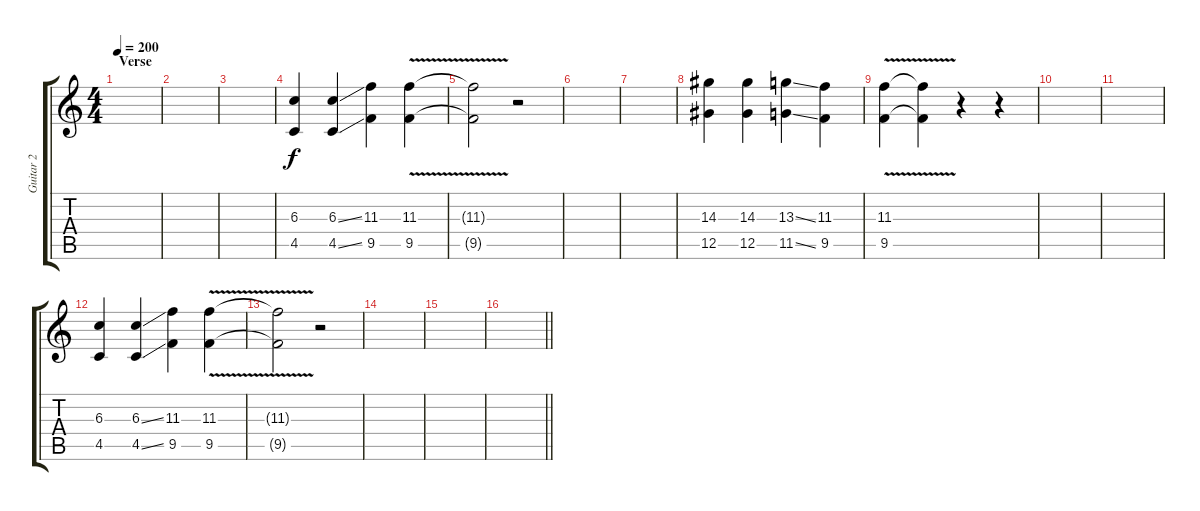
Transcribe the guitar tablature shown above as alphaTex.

\track ("Guitar 2" "Guitar 2") {instrument distortionguitar}
\staff {score tabs}
\tuning (Eb4 Bb3 Gb3 Db3 Ab2 Eb2) {hide}
\ts (4 4)
\section ("" "Verse")
\tempo 200
\clef g2
\ks c
|
|
|
(6.3 4.5).4 (6.3{ss} 4.5{ss}).4 (11.3 9.5).4 (11.3{v} 9.5{v}).4 |
(11.3{t} 9.5{t}).2 r.2 |
|
|
(14.3 12.5).4 (14.3 12.5).4 (13.3{ss} 11.5{ss}).4 (11.3 9.5).4 |
(11.3{v} 9.5{v}).4 (11.3{t} 9.5{t}).4 r.4 r.4 |
|
|
(6.3 4.5).4 (6.3{ss} 4.5{ss}).4 (11.3 9.5).4 (11.3{v} 9.5{v}).4 |
(11.3{t} 9.5{t}).2 r.2 |
|
|
\barLineRight lightlight
